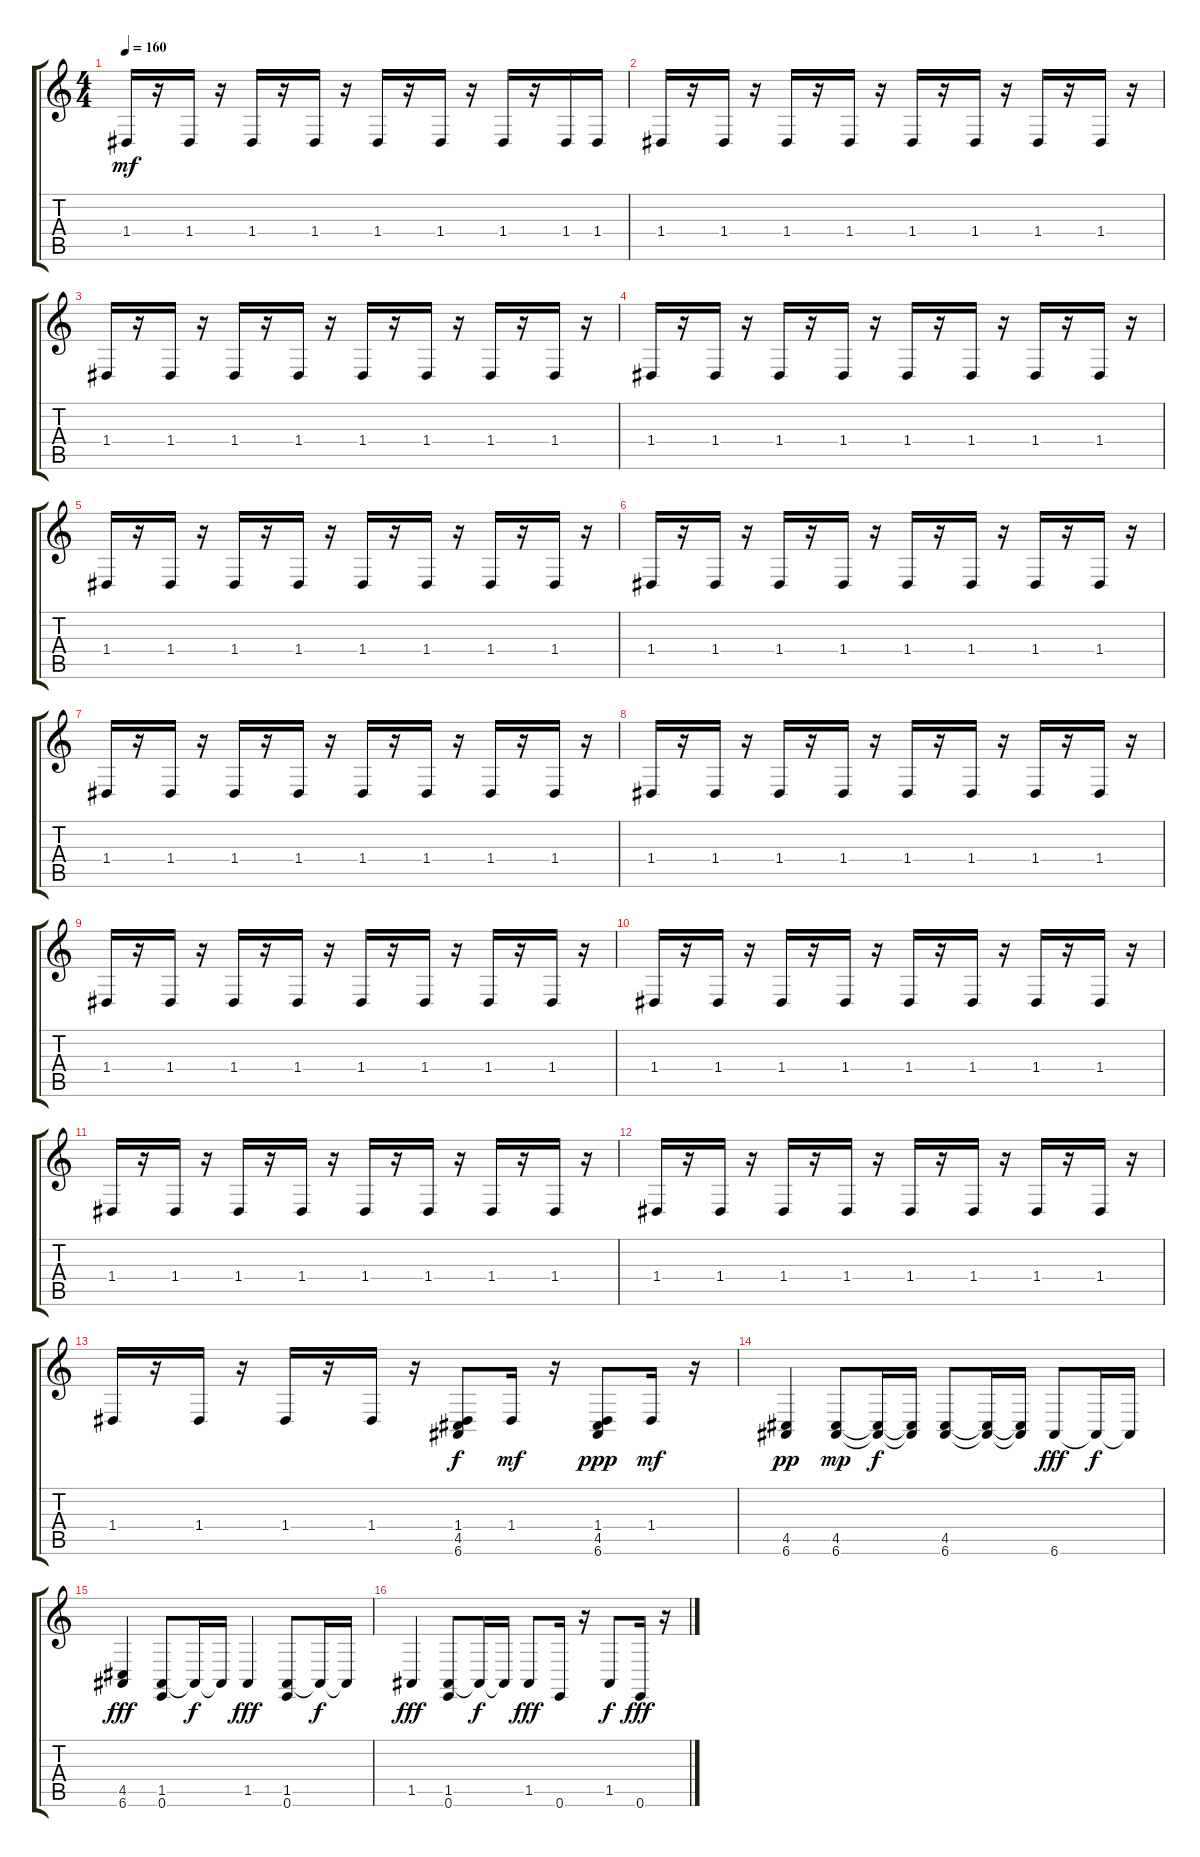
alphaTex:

\track "" {instrument acousticgrandpiano}
\staff {score tabs}
\tuning (E4 B3 G3 D3 A2 E2) {hide}
\ts (4 4)
\tempo 160
\clef g2
\ks c
1.4.16{dy mf} r.16 1.4.16 r.16 1.4.16 r.16 1.4.16 r.16 1.4.16 r.16 1.4.16 r.16 1.4.16 r.16 1.4.16 1.4.16 |
1.4.16 r.16 1.4.16 r.16 1.4.16 r.16 1.4.16 r.16 1.4.16 r.16 1.4.16 r.16 1.4.16 r.16 1.4.16 r.16 |
1.4.16 r.16 1.4.16 r.16 1.4.16 r.16 1.4.16 r.16 1.4.16 r.16 1.4.16 r.16 1.4.16 r.16 1.4.16 r.16 |
1.4.16 r.16 1.4.16 r.16 1.4.16 r.16 1.4.16 r.16 1.4.16 r.16 1.4.16 r.16 1.4.16 r.16 1.4.16 r.16 |
1.4.16 r.16 1.4.16 r.16 1.4.16 r.16 1.4.16 r.16 1.4.16 r.16 1.4.16 r.16 1.4.16 r.16 1.4.16 r.16 |
1.4.16 r.16 1.4.16 r.16 1.4.16 r.16 1.4.16 r.16 1.4.16 r.16 1.4.16 r.16 1.4.16 r.16 1.4.16 r.16 |
1.4.16 r.16 1.4.16 r.16 1.4.16 r.16 1.4.16 r.16 1.4.16 r.16 1.4.16 r.16 1.4.16 r.16 1.4.16 r.16 |
1.4.16 r.16 1.4.16 r.16 1.4.16 r.16 1.4.16 r.16 1.4.16 r.16 1.4.16 r.16 1.4.16 r.16 1.4.16 r.16 |
1.4.16 r.16 1.4.16 r.16 1.4.16 r.16 1.4.16 r.16 1.4.16 r.16 1.4.16 r.16 1.4.16 r.16 1.4.16 r.16 |
1.4.16 r.16 1.4.16 r.16 1.4.16 r.16 1.4.16 r.16 1.4.16 r.16 1.4.16 r.16 1.4.16 r.16 1.4.16 r.16 |
1.4.16 r.16 1.4.16 r.16 1.4.16 r.16 1.4.16 r.16 1.4.16 r.16 1.4.16 r.16 1.4.16 r.16 1.4.16 r.16 |
1.4.16 r.16 1.4.16 r.16 1.4.16 r.16 1.4.16 r.16 1.4.16 r.16 1.4.16 r.16 1.4.16 r.16 1.4.16 r.16 |
1.4.16 r.16 1.4.16 r.16 1.4.16 r.16 1.4.16 r.16 (1.4 4.5 6.6).8{dy f} 1.4.16{dy mf} r.16 (1.4 4.5 6.6).8{dy ppp} 1.4.16{dy mf} r.16 |
(4.5 6.6).4{dy pp} (4.5 6.6).8{dy mp} (4.5{t} 6.6{t}).16{dy f} (4.5{t} 6.6{t}).16 (4.5 6.6).8 (4.5{t} 6.6{t}).16 (4.5{t} 6.6{t}).16 6.6.8{dy fff} 6.6{t}.16{dy f} 6.6{t}.16 |
(4.5 6.6).4{dy fff} (1.5 0.6).8 1.5{t}.16{dy f} 1.5{t}.16 1.5.4{dy fff} (1.5 0.6).8 1.5{t}.16{dy f} 1.5{t}.16 |
1.5.4{dy fff} (1.5 0.6).8 1.5{t}.16{dy f} 1.5{t}.16 1.5.8{dy fff} 0.6.16 r.16 1.5.8{dy f} 0.6.16{dy fff} r.16
